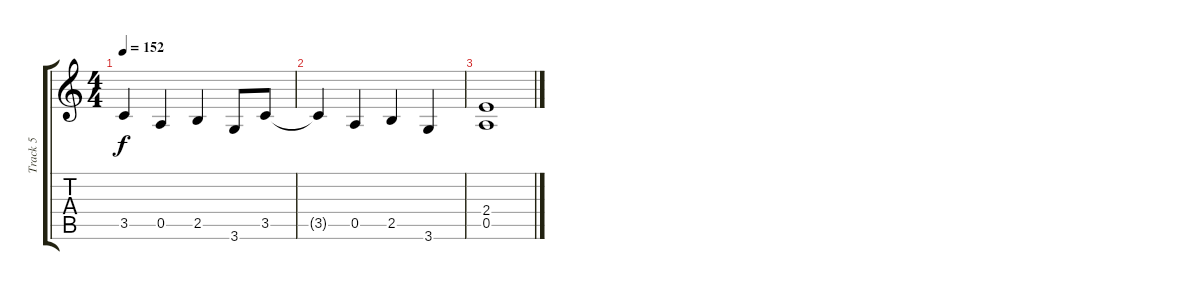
\track ("Track 5" "Track 5") {instrument distortionguitar}
\staff {score tabs}
\tuning (E4 B3 G3 D3 A2 E2) {hide}
\ts (4 4)
\tempo 152
\clef g2
\ks c
3.5.4{dy f} 0.5.4 2.5.4 3.6.8 3.5.8 |
3.5{t}.4 0.5.4 2.5.4 3.6.4 |
(2.4 0.5).1
